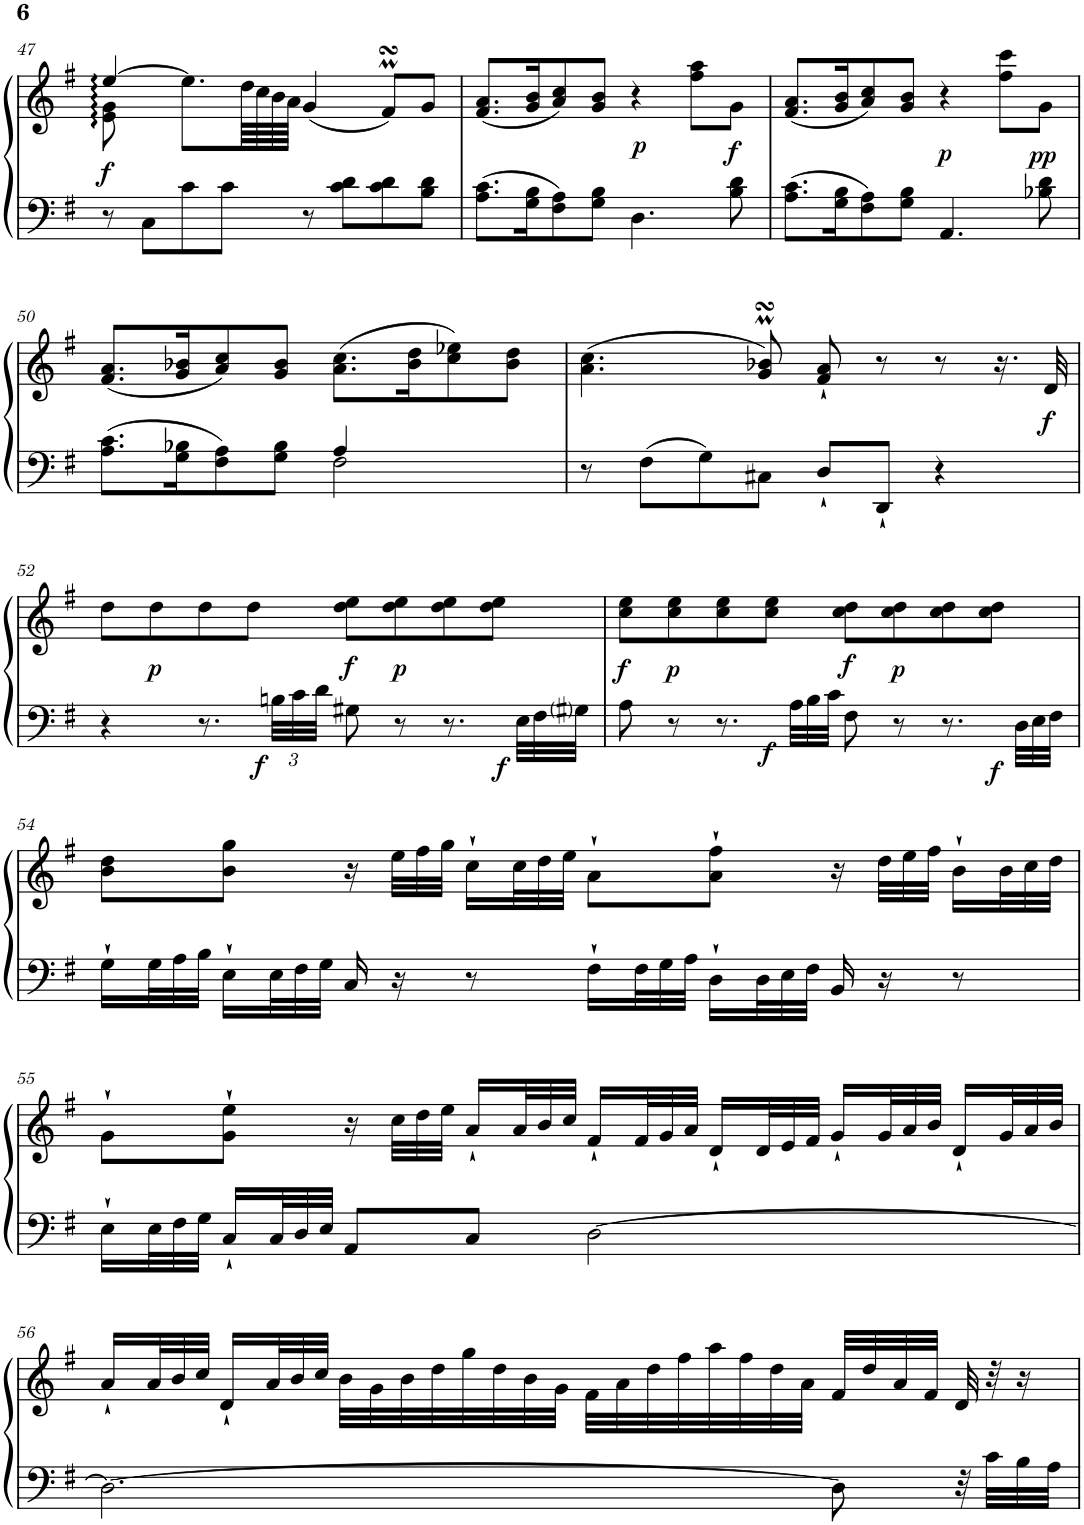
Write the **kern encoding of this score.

**kern	**kern	**dynam
*part1	*part1	*part1
*staff2	*staff1	*staff1/2
*I"Фортепиано	*	*
!!LO:PB:g=z
*clefF4	*clefG2	*
*k[f#]	*k[f#]	*
*G:	*G:	*
*M4/4	*M4/4	*
*met(c)	*met(c)	*
=47	=47	=47
*	*^	*
!	!	!	!LO:DY:b
8r	[4ee/	8e\ 8g\	f
8C\L	.	2..ryy	.
8c\	8.ee\L]	.	.
8c\J	.	.	.
.	64dd\LLL	.	.
.	64cc\	.	.
.	64b\	.	.
.	64a\JJJJ	.	.
8r	(<4g/	.	.
8c\ 8d\L	.	.	.
8c\ 8d\	8f#msSsS/L)	.	.
8B\ 8d\J	8g/J	.	.
*	*v	*v	*
=48	=48	=48
8.A\ 8.c\L	(<8.f#/ 8.a/L	.
16G\ 16B\K	16g/ 16b/K	.
8F#\ 8A\	8a/ 8cc/)	.
8G\ 8B\J	8g/ 8b/J	.
!	!	!LO:DY:b
4.D\	4r	p
.	8ff#\ 8aa\L	.
!	!	!LO:DY:b
8B\ 8d\	8g\J	f
=49	=49	=49
8.A\ 8.c\L	(<8.f#/ 8.a/L	.
16G\ 16B\K	16g/ 16b/K	.
8F#\ 8A\	8a/ 8cc/)	.
8G\ 8B\J	8g/ 8b/J	.
!	!	!LO:DY:b
4.AA/	4r	p
.	8ff#\ 8ccc\L	.
!	!	!LO:DY:b
8B-X\ 8d\	8g\J	pp
!!LO:LB:g=z
=50	=50	=50
*^	*	*
8.A\ 8.c\L	2ryy	(<8.f#/ 8.a/L	.
16G\ 16B-X\K	.	16g/ 16b-X/K	.
8F#\ 8A\	.	8a/ 8cc/)	.
8G\ 8B-\J	.	8g/ 8b-/J	.
4A/	2F#\	(>8.a\ 8.cc\L	.
.	.	16b-\ 16dd\K	.
4ryy	.	8cc\ 8ee-X\)	.
.	.	8b-\ 8dd\J	.
*v	*v	*	*
=51	=51	=51
8r	(>4.a\ 4.cc\	.
8F#\L	.	.
8G\	.	.
8C#X\J	8g/MsSSS 8b-X/MsSSS)	.
8D`/L	8f#/` 8a/`	.
8DD`/J	8r	.
4r	8r	.
.	16.r	.
!	!	!LO:DY:b
.	32d/	f
!!LO:LB:g=z
=52	=52	=52
4r	8dd\L	.
!	!	!LO:DY:b
.	8dd\	p
8.r	8dd\	.
.	8dd\J	.
*Xbrackettup	*	*
!	!	!LO:DY:b=2
48Bn\LLL	.	f
48c\	.	.
48d\JJJ	.	.
!	!	!LO:DY:b
8G#X\	8dd\ 8ee\L	f
!	!	!LO:DY:b
8r	8dd\ 8ee\	p
8.r	8dd\ 8ee\	.
.	8dd\ 8ee\J	.
*Xtuplet	*	*
!	!	!LO:DY:b=2
48E\LLL	.	f
48F#\	.	.
48G#i\JJJ	.	.
=53	=53	=53
!	!	!LO:DY:b
8A\	8cc\ 8ee\L	f
!	!	!LO:DY:b
8r	8cc\ 8ee\	p
8.r	8cc\ 8ee\	.
.	8cc\ 8ee\J	.
!	!	!LO:DY:b=2
48A\LLL	.	f
48B\	.	.
48c\JJJ	.	.
!	!	!LO:DY:b
8F#\	8cc\ 8dd\L	f
!	!	!LO:DY:b
8r	8cc\ 8dd\	p
8.r	8cc\ 8dd\	.
.	8cc\ 8dd\J	.
!	!	!LO:DY:b=2
48D\LLL	.	f
48E\	.	.
48F#\JJJ	.	.
!!LO:LB:g=z
=54	=54	=54
16G`\LL	8b\ 8dd\L	.
48G\L	.	.
48A\	.	.
48B\JJJ	.	.
16E`\LL	8b\ 8gg\J	.
48E\L	.	.
48F#\	.	.
48G\JJJ	.	.
16C/	16r	.
*	*Xtuplet	*
16r	48ee\LLL	.
.	48ff#\	.
.	48gg\JJJ	.
8r	16cc`\LL	.
.	48cc\L	.
.	48dd\	.
.	48ee\JJJ	.
16F#`\LL	8a`\L	.
48F#\L	.	.
48G\	.	.
48A\JJJ	.	.
16D`\LL	8a\` 8ff#\`J	.
48D\L	.	.
48E\	.	.
48F#\JJJ	.	.
16BB/	16r	.
16r	48dd\LLL	.
.	48ee\	.
.	48ff#\JJJ	.
8r	16b`\LL	.
.	48b\L	.
.	48cc\	.
.	48dd\JJJ	.
!!LO:LB:g=z
=55	=55	=55
16E`\LL	8g`\L	.
48E\L	.	.
48F#\	.	.
48G\JJJ	.	.
16C`/LL	8g\` 8ee\`J	.
48C/L	.	.
48D/	.	.
48E/JJJ	.	.
8AA/L	16r	.
.	48cc\LLL	.
.	48dd\	.
.	48ee\JJJ	.
8C/J	16a`/LL	.
.	48a/L	.
.	48b/	.
.	48cc/JJJ	.
[2D\	16f#`/LL	.
.	48f#/L	.
.	48g/	.
.	48a/JJJ	.
.	16d`/LL	.
.	48d/L	.
.	48e/	.
.	48f#/JJJ	.
.	16g`/LL	.
.	48g/L	.
.	48a/	.
.	48b/JJJ	.
.	16d`/LL	.
.	48g/L	.
.	48a/	.
.	48b/JJJ	.
!!LO:LB:g=z
=56	=56	=56
2.D\_	16a`/LL	.
.	48a/L	.
.	48b/	.
.	48cc/JJJ	.
.	16d`/LL	.
.	48a/L	.
.	48b/	.
.	48cc/JJJ	.
.	32b\LLL	.
.	32g\	.
.	32b\	.
.	32dd\	.
.	32gg\	.
.	32dd\	.
.	32b\	.
.	32g\JJJ	.
.	32f#\LLL	.
.	32a\	.
.	32dd\	.
.	32ff#\	.
.	32aa\	.
.	32ff#\	.
.	32dd\	.
.	32a\JJJ	.
8D\]	32f#/LLL	.
.	32dd/	.
.	32a/	.
.	32f#/JJJ	.
32r	32d/	.
32c\LLL	32r	.
32B\	16r	.
32A\JJJ	.	.
=	=	=
*-	*-	*-
